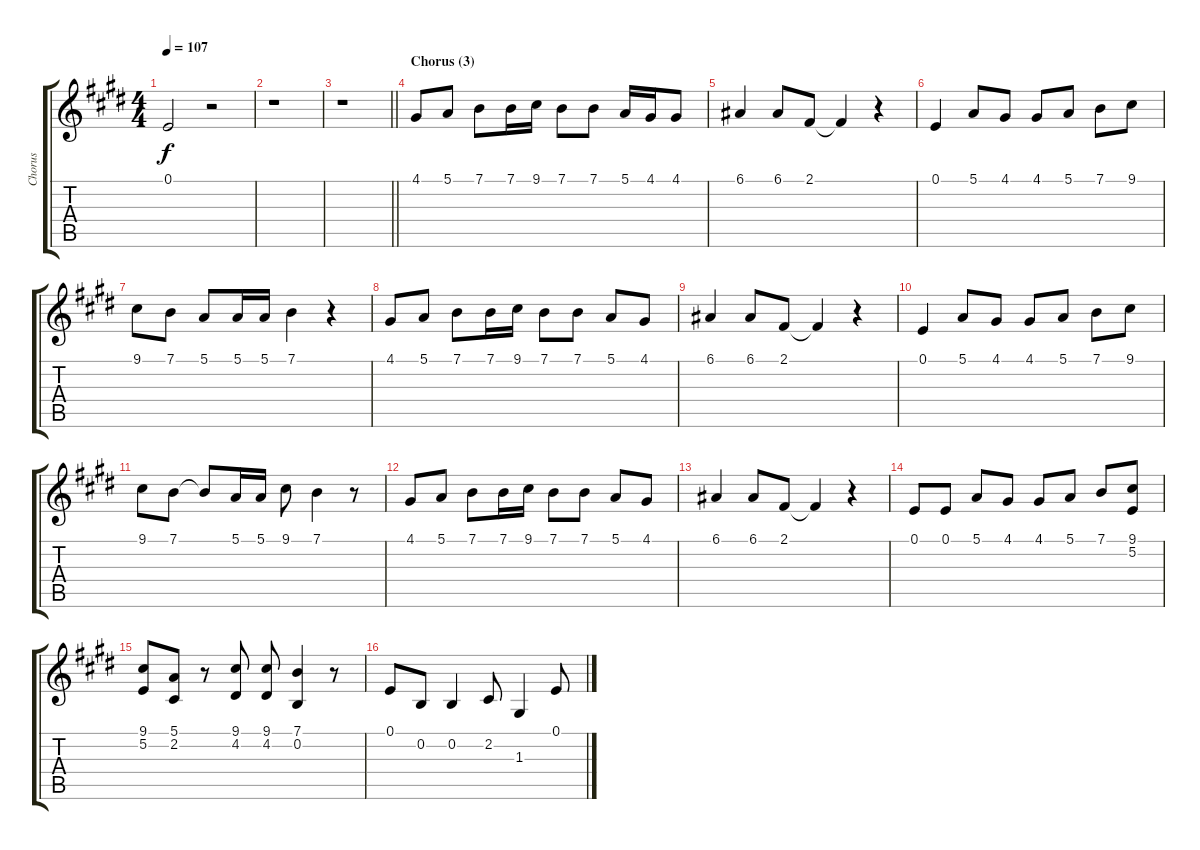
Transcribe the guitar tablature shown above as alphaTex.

\track ("Chorus" "Chorus") {instrument sopranosax}
\staff {score tabs}
\tuning (E4 B3 G3 D3 A2 E2) {hide}
\ts (4 4)
\tempo 107
\clef g2
\ks e
0.1.2{dy f} r.2 |
r.1 |
\barLineRight lightlight
r.1 |
\section ("" "Chorus (3)")
4.1.8 5.1.8 7.1.8 7.1.16 9.1.16 7.1.8 7.1.8 5.1.16 4.1.16 4.1.8 |
6.1.4 6.1.8 2.1.8 2.1{t}.4 r.4 |
0.1.4 5.1.8 4.1.8 4.1.8 5.1.8 7.1.8 9.1.8 |
9.1.8 7.1.8 5.1.8 5.1.16 5.1.16 7.1.4 r.4 |
4.1.8 5.1.8 7.1.8 7.1.16 9.1.16 7.1.8 7.1.8 5.1.8 4.1.8 |
6.1.4 6.1.8 2.1.8 2.1{t}.4 r.4 |
0.1.4 5.1.8 4.1.8 4.1.8 5.1.8 7.1.8 9.1.8 |
9.1.8 7.1.8 7.1{t}.8 5.1.16 5.1.16 9.1.8 7.1.4 r.8 |
4.1.8 5.1.8 7.1.8 7.1.16 9.1.16 7.1.8 7.1.8 5.1.8 4.1.8 |
6.1.4 6.1.8 2.1.8 2.1{t}.4 r.4 |
0.1.8 0.1.8 5.1.8 4.1.8 4.1.8 5.1.8 7.1.8 (9.1 5.2).8 |
(9.1 5.2).8 (5.1 2.2).8 r.8 (9.1 4.2).8 (9.1 4.2).8 (7.1 0.2).4 r.8 |
0.1.8 0.2.8 0.2.4 2.2.8 1.3.4 0.1.8
